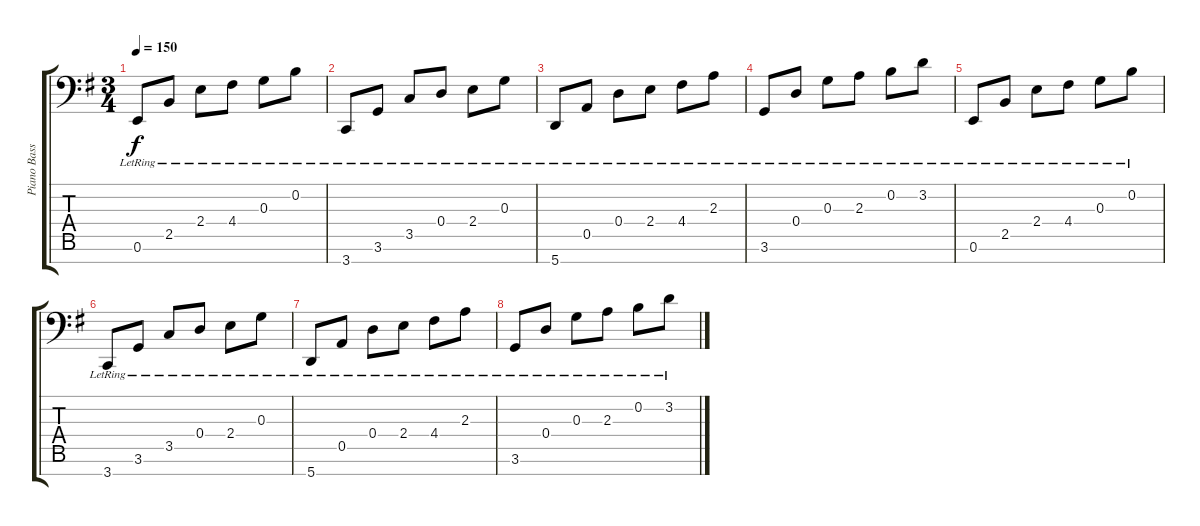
\track ("Piano Bass" "Piano Bass") {instrument acousticgrandpiano}
\staff {score tabs}
\tuning (E4 B3 G3 D3 A2 E2 A1) {hide}
\ts (3 4)
\tempo 150
\clef f4
\ks g
0.6{lr}.8{dy f} 2.5{lr}.8 2.4{lr}.8 4.4{lr}.8 0.3{lr}.8 0.2{lr}.8 |
3.7{lr}.8 3.6{lr}.8 3.5{lr}.8 0.4{lr}.8 2.4{lr}.8 0.3{lr}.8 |
5.7{lr}.8 0.5{lr}.8 0.4{lr}.8 2.4{lr}.8 4.4{lr}.8 2.3{lr}.8 |
3.6{lr}.8 0.4{lr}.8 0.3{lr}.8 2.3{lr}.8 0.2{lr}.8 3.2{lr}.8 |
0.6{lr}.8 2.5{lr}.8 2.4{lr}.8 4.4{lr}.8 0.3{lr}.8 0.2{lr}.8 |
3.7{lr}.8 3.6{lr}.8 3.5{lr}.8 0.4{lr}.8 2.4{lr}.8 0.3{lr}.8 |
5.7{lr}.8 0.5{lr}.8 0.4{lr}.8 2.4{lr}.8 4.4{lr}.8 2.3{lr}.8 |
3.6{lr}.8 0.4{lr}.8 0.3{lr}.8 2.3{lr}.8 0.2{lr}.8 3.2{lr}.8
